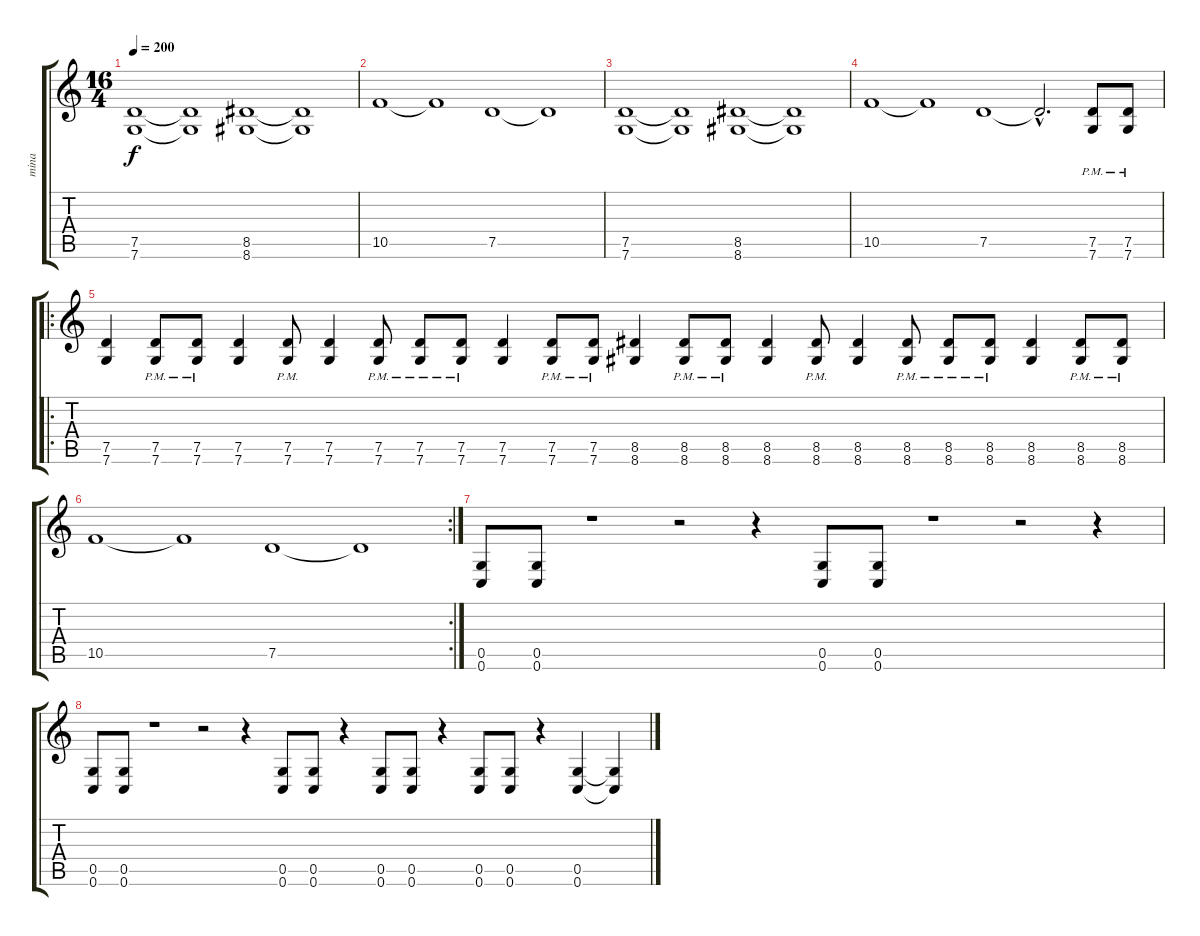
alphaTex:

\track ("mina" "mina") {instrument distortionguitar}
\staff {score tabs}
\tuning (D4 A3 F3 C3 G2 C2) {hide}
\ts (16 4)
\tempo 200
\clef g2
\ks c
(7.5 7.6).1{dy f instrument distortionguitar} (7.5{t} 7.6{t}).1 (8.5 8.6).1 (8.5{t} 8.6{t}).1 |
10.5.1 10.5{t}.1 7.5.1 7.5{t}.1 |
(7.5 7.6).1 (7.5{t} 7.6{t}).1 (8.5 8.6).1 (8.5{t} 8.6{t}).1 |
10.5.1 10.5{t}.1 7.5.1 7.5{hac t}.2{d} (7.5{pm} 7.6{pm}).8 (7.5{pm} 7.6{pm}).8 |
\ro
(7.5 7.6).4 (7.5{pm} 7.6{pm}).8 (7.5{pm} 7.6{pm}).8 (7.5 7.6).4 (7.5{pm} 7.6{pm}).8 (7.5 7.6).4 (7.5{pm} 7.6{pm}).8 (7.5{pm} 7.6{pm}).8 (7.5{pm} 7.6{pm}).8 (7.5 7.6).4 (7.5{pm} 7.6{pm}).8 (7.5{pm} 7.6{pm}).8 (8.5 8.6).4 (8.5{pm} 8.6{pm}).8 (8.5{pm} 8.6{pm}).8 (8.5 8.6).4 (8.5{pm} 8.6{pm}).8 (8.5 8.6).4 (8.5{pm} 8.6{pm}).8 (8.5{pm} 8.6{pm}).8 (8.5{pm} 8.6{pm}).8 (8.5 8.6).4 (8.5{pm} 8.6{pm}).8 (8.5{pm} 8.6{pm}).8 |
\rc 2
10.5.1 10.5{t}.1 7.5.1 7.5{t}.1 |
(0.5 0.6).8 (0.5 0.6).8 r.1 r.2 r.4 (0.5 0.6).8 (0.5 0.6).8 r.1 r.2 r.4 |
(0.5 0.6).8 (0.5 0.6).8 r.1 r.2 r.4 (0.5 0.6).8 (0.5 0.6).8 r.4 (0.5 0.6).8 (0.5 0.6).8 r.4 (0.5 0.6).8 (0.5 0.6).8 r.4 (0.5 0.6).4 (0.5{t} 0.6{t}).4
